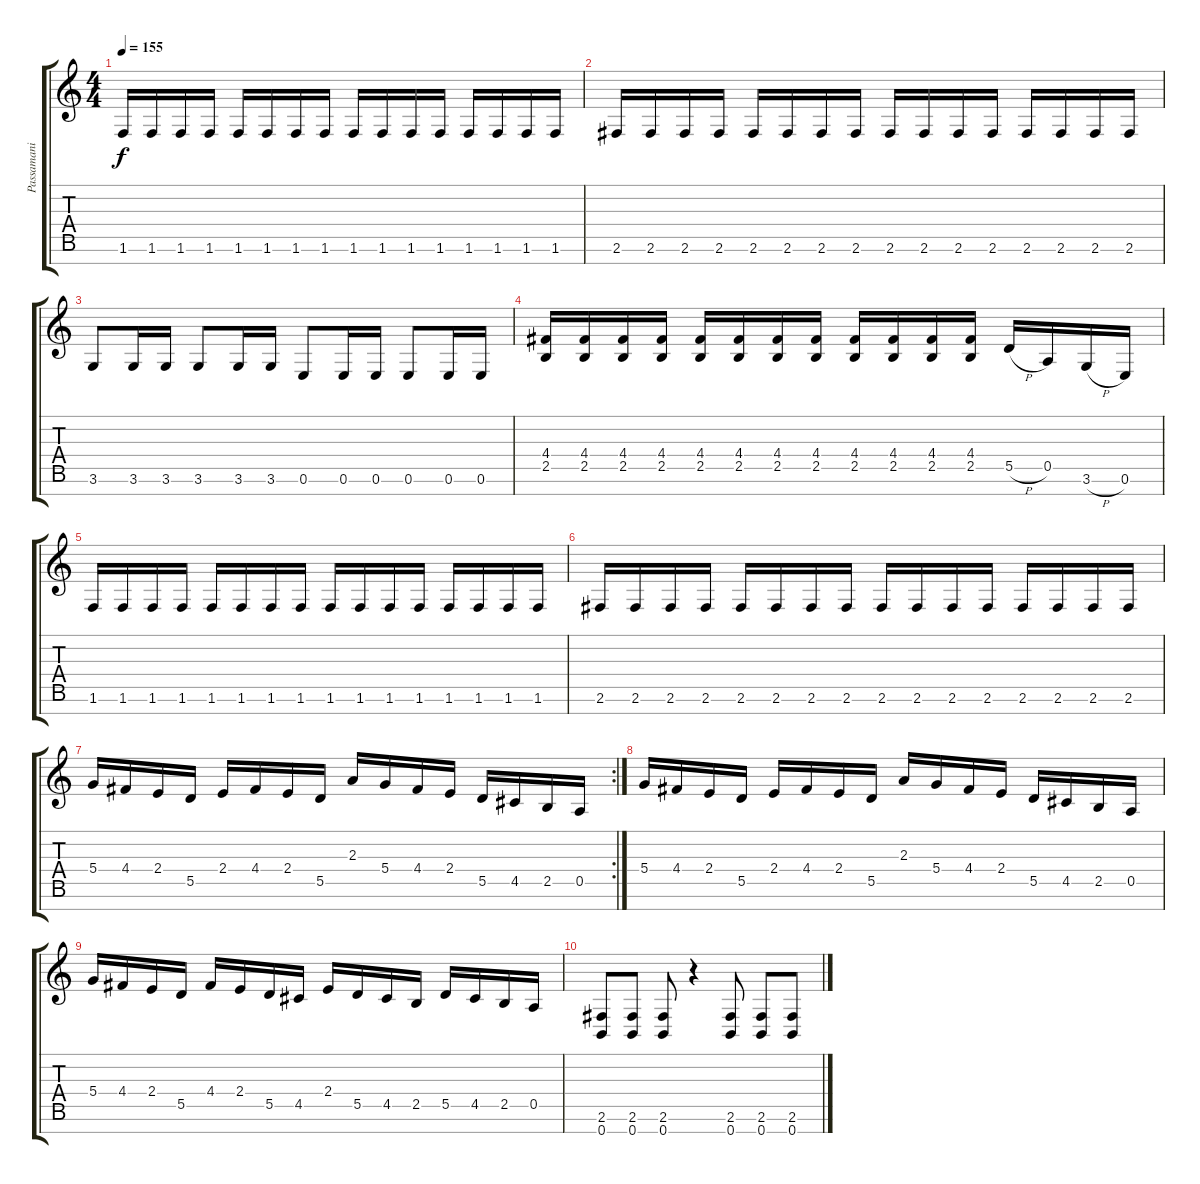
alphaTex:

\track ("Passamani" "Passamani") {instrument distortionguitar}
\staff {score tabs}
\tuning (E4 B3 G3 D3 A2 E2 B1) {hide}
\ts (4 4)
\tempo 155
\clef g2
\ks c
1.6.16{dy f} 1.6.16 1.6.16 1.6.16 1.6.16 1.6.16 1.6.16 1.6.16 1.6.16 1.6.16 1.6.16 1.6.16 1.6.16 1.6.16 1.6.16 1.6.16 |
2.6.16 2.6.16 2.6.16 2.6.16 2.6.16 2.6.16 2.6.16 2.6.16 2.6.16 2.6.16 2.6.16 2.6.16 2.6.16 2.6.16 2.6.16 2.6.16 |
3.6.8 3.6.16 3.6.16 3.6.8 3.6.16 3.6.16 0.6.8 0.6.16 0.6.16 0.6.8 0.6.16 0.6.16 |
(4.4 2.5).16 (4.4 2.5).16 (4.4 2.5).16 (4.4 2.5).16 (4.4 2.5).16 (4.4 2.5).16 (4.4 2.5).16 (4.4 2.5).16 (4.4 2.5).16 (4.4 2.5).16 (4.4 2.5).16 (4.4 2.5).16 5.5{h}.16 0.5.16 3.6{h}.16 0.6.16 |
1.6.16 1.6.16 1.6.16 1.6.16 1.6.16 1.6.16 1.6.16 1.6.16 1.6.16 1.6.16 1.6.16 1.6.16 1.6.16 1.6.16 1.6.16 1.6.16 |
2.6.16 2.6.16 2.6.16 2.6.16 2.6.16 2.6.16 2.6.16 2.6.16 2.6.16 2.6.16 2.6.16 2.6.16 2.6.16 2.6.16 2.6.16 2.6.16 |
\rc 2
5.4.16 4.4.16 2.4.16 5.5.16 2.4.16 4.4.16 2.4.16 5.5.16 2.3.16 5.4.16 4.4.16 2.4.16 5.5.16 4.5.16 2.5.16 0.5.16 |
5.4.16 4.4.16 2.4.16 5.5.16 2.4.16 4.4.16 2.4.16 5.5.16 2.3.16 5.4.16 4.4.16 2.4.16 5.5.16 4.5.16 2.5.16 0.5.16 |
5.4.16 4.4.16 2.4.16 5.5.16 4.4.16 2.4.16 5.5.16 4.5.16 2.4.16 5.5.16 4.5.16 2.5.16 5.5.16 4.5.16 2.5.16 0.5.16 |
(2.6 0.7).8 (2.6 0.7).8 (2.6 0.7).8 r.4 (2.6 0.7).8 (2.6 0.7).8 (2.6 0.7).8
